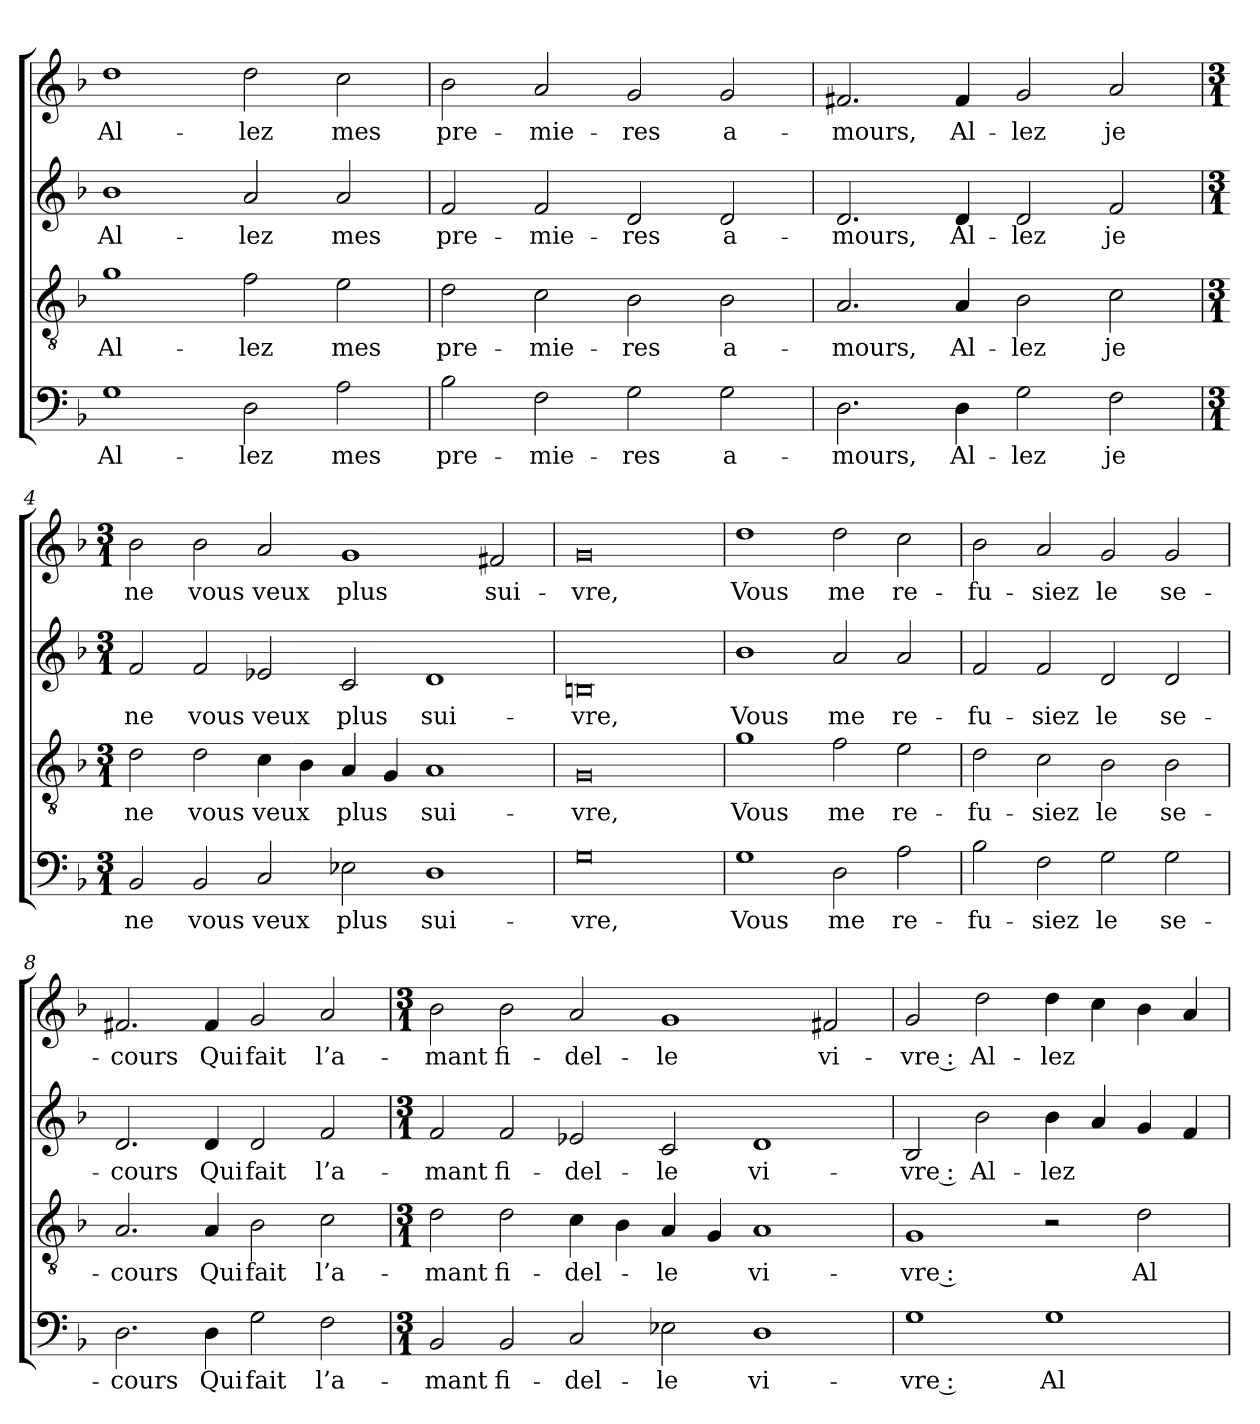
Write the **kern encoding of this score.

**kern	**text	**kern	**text	**kern	**text	**kern	**text
*part4	*part4	*part3	*part3	*part2	*part2	*part1	*part1
*staff4	*staff4	*staff3	*staff3	*staff2	*staff2	*staff1	*staff1
*clefF4	*	*clefGv2	*	*clefG2	*	*clefG2	*
*k[b-]	*	*k[b-]	*	*k[b-]	*	*k[b-]	*
=1	=1	=1	=1	=1	=1	=1	=1
1G	Al-	1g	Al-	1b-	Al-	1dd	Al-
2D	-lez	2f	-lez	2a	-lez	2dd	-lez
2A	mes	2e	mes	2a	mes	2cc	mes
=2	=2	=2	=2	=2	=2	=2	=2
2B-	pre-	2d	pre-	2f	pre-	2b-	pre-
2F	-mie-	2c	-mie-	2f	-mie-	2a	-mie-
2G	-res	2B-	-res	2d	-res	2g	-res
2G	a-	2B-	a-	2d	a-	2g	a-
=3	=3	=3	=3	=3	=3	=3	=3
2.D	-mours,	2.A	-mours,	2.d	-mours,	2.f#X	-mours,
4D	Al-	4A	Al-	4d	Al-	4f#	Al-
2G	-lez	2B-	-lez	2d	-lez	2g	-lez
2F	je	2c	je	2f	je	2a	je
=4	=4	=4	=4	=4	=4	=4	=4
*M3/1	*	*M3/1	*	*M3/1	*	*M3/1	*
2BB-	ne	2d	ne	2f	ne	2b-	ne
2BB-	vous	2d	vous	2f	vous	2b-	vous
2C	veux	4c	veux	2e-X	veux	2a	veux
.	.	4B-	.	.	.	.	.
2E-X	plus	4A	plus	2c	plus	1g	plus
.	.	4G	.	.	.	.	.
1D	sui-	1A	sui-	1d	sui-	.	.
.	.	.	.	.	.	2f#X	sui-
=5	=5	=5	=5	=5	=5	=5	=5
0G	-vre,	0G	-vre,	0Bn	-vre,	0g	-vre,
!!LO:LB:g=z
=6	=6	=6	=6	=6	=6	=6	=6
1G	Vous	1g	Vous	1b-	Vous	1dd	Vous
2D	me	2f	me	2a	me	2dd	me
2A	re-	2e	re-	2a	re-	2cc	re-
=7	=7	=7	=7	=7	=7	=7	=7
2B-	-fu-	2d	-fu-	2f	-fu-	2b-	-fu-
2F	-siez	2c	-siez	2f	-siez	2a	-siez
2G	le	2B-	le	2d	le	2g	le
2G	se-	2B-	se-	2d	se-	2g	se-
=8	=8	=8	=8	=8	=8	=8	=8
2.D	-cours	2.A	-cours	2.d	-cours	2.f#X	-cours
4D	Qui	4A	Qui	4d	Qui	4f#	Qui
2G	fait	2B-	fait	2d	fait	2g	fait
2F	l’a-	2c	l’a-	2f	l’a-	2a	l’a-
=9	=9	=9	=9	=9	=9	=9	=9
*M3/1	*	*M3/1	*	*M3/1	*	*M3/1	*
2BB-	-mant	2d	-mant	2f	-mant	2b-	-mant
2BB-	fi-	2d	fi-	2f	fi-	2b-	fi-
2C	-del-	4c	-del-	2e-X	-del-	2a	-del-
.	.	4B-	.	.	.	.	.
2E-X	-le	4A	-le	2c	-le	1g	-le
.	.	4G	.	.	.	.	.
1D	vi-	1A	vi-	1d	vi-	.	.
.	.	.	.	.	.	2f#X	vi-
=10	=10	=10	=10	=10	=10	=10	=10
1G	-vre :	1G	-vre :	2B-	-vre :	2g	-vre :
.	.	.	.	2b-	Al-	2dd	Al-
1G	Al-	2r	.	4b-	-lez	4dd	-lez
.	.	.	.	4a	.	4cc	.
.	.	2d	Al-	4g	.	4b-	.
.	.	.	.	4f	.	4a	.
=	=	=	=	=	=	=	=
*-	*-	*-	*-	*-	*-	*-	*-
